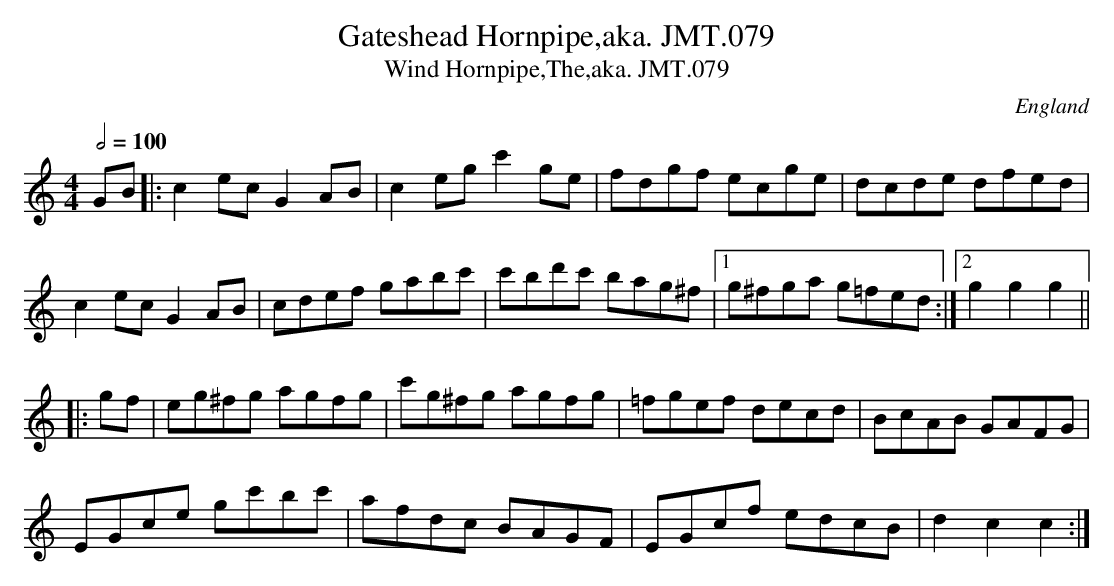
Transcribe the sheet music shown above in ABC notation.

X:1
T:Gateshead Hornpipe,aka. JMT.079
T:Wind Hornpipe,The,aka. JMT.079
M:4/4
L:1/8
Q:1/2=100
O:England
notC:untitled in MS,but by J.Hill
K:C major
GB|:c2ecG2AB|c2egc'2ge|fdgf ecge|dcde dfed|!
c2ecG2AB|cdef gabc'|c'bd'c' bag^f|1g^fga g=fed:|2 g2g2g2||!
|:gf|eg^fg agfg|c'g^fg agfg|=fgef decd|BcAB GAFG|!
EGce gc'bc'|afdc BAGF|EGcf edcB|d2c2c2:|
